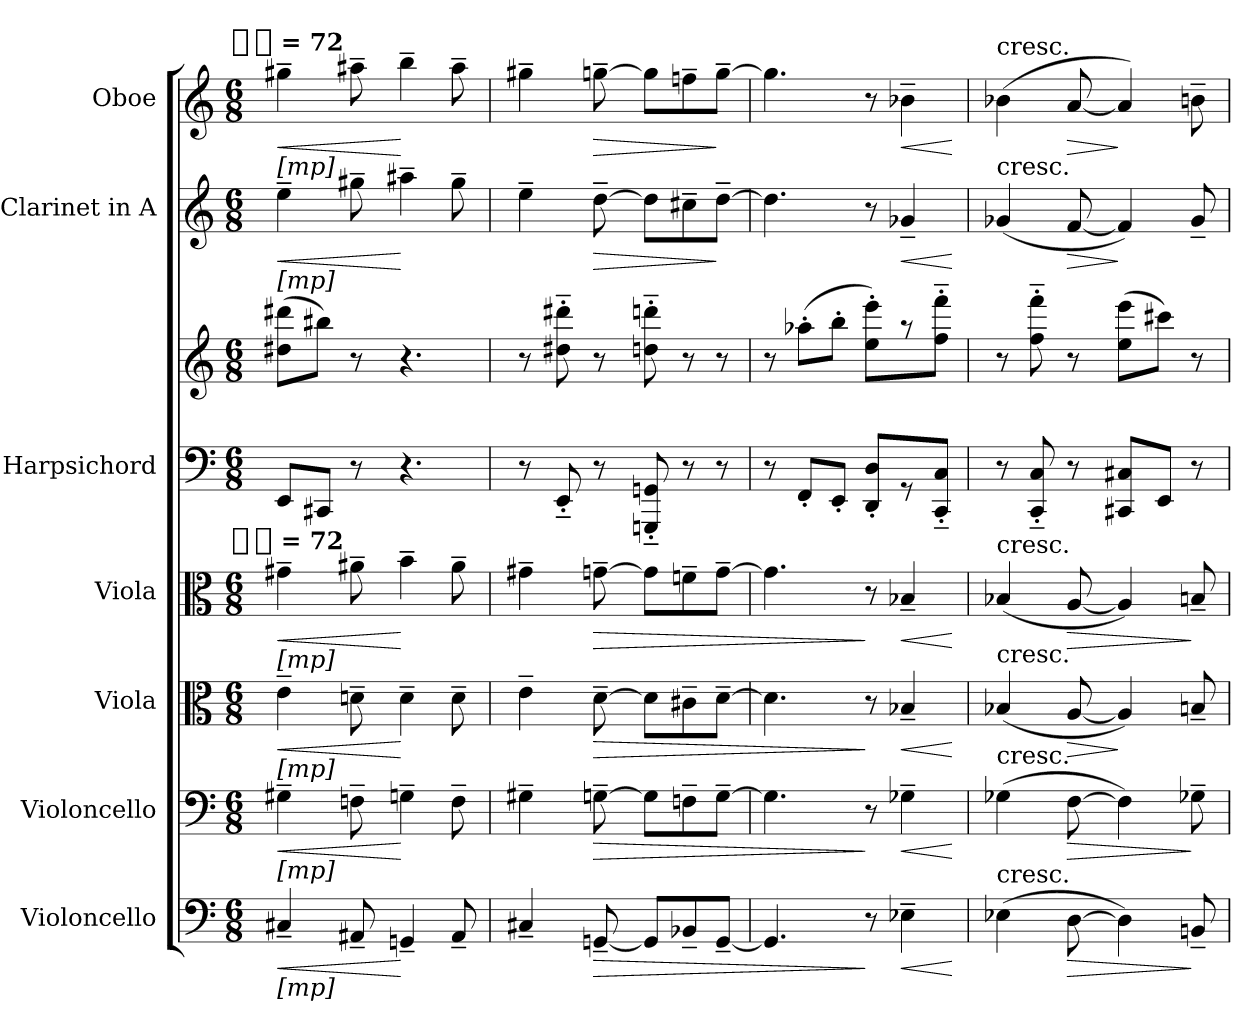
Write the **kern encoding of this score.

**kern	**dynam	**kern	**dynam	**kern	**dynam	**kern	**dynam	**kern	**kern	**kern	**dynam	**kern	**dynam
*part7	*part7	*part6	*part6	*part5	*part5	*part4	*part4	*part3	*part3	*part2	*part2	*part1	*part1
*staff8	*staff8	*staff7	*staff7	*staff6	*staff6	*staff5	*staff5	*staff4	*staff3	*staff2	*staff2	*staff1	*staff1
*I"Violoncello	*	*I"Violoncello	*	*I"Viola	*	*I"Viola	*	*I"Harpsichord	*	*I"Clarinet in A	*	*I"Oboe	*
*I'Vc.	*	*I'Vc.	*	*I'Vla.	*	*I'Vla.	*	*I'Hpsd.	*	*I'Cl.	*	*I'Ob.	*
*clefF4	*	*clefF4	*	*clefC3	*	*clefC3	*	*clefF4	*clefG2	*clefG2	*	*clefG2	*
*	*	*	*	*	*	*	*	*	*	*ITrd2c3	*	*	*
*k[]	*	*k[]	*	*k[]	*	*k[]	*	*k[]	*k[]	*k[f#c#g#]	*	*k[]	*
!!LO:TX:omd:t=[quarter-dot] = 72
*M6/8	*	*M6/8	*	*M6/8	*	*M6/8	*	*M6/8	*M6/8	*M6/8	*	*M6/8	*
*MM108	*	*MM108	*	*MM108	*	*MM108	*	*MM108	*MM108	*MM108	*	*MM108	*
=1	=1	=1	=1	=1	=1	=1	=1	=1	=1	=1	=1	=1	=1
!	!	!	!	!	!	!	!	!	!	!	!	!LO:TX:b:t=[mp]	!
!	!	!	!	!	!	!	!	!	!	!LO:TX:b:t=[mp]	!	!	!
!	!	!	!	!	!	!LO:TX:b:t=[mp]	!	!	!	!	!	!	!
!	!	!	!	!	!	!LO:TX:t=[quarter-dot] = 72	!	!	!	!	!	!	!
!	!	!	!	!LO:TX:b:t=[mp]	!	!	!	!	!	!	!	!	!
!	!	!LO:TX:b:t=[mp]	!	!	!	!	!	!	!	!	!	!	!
!LO:TX:b:t=[mp]	!	!	!	!	!	!	!	!	!	!	!	!	!
!	!LO:HP:b	!	!LO:HP:b	!	!LO:HP:b	!	!LO:HP:b	!	!	!	!LO:HP:b	!	!LO:HP:b
4C#X~	<	4G#X~	<	4e~	<	4g#X~	<	8EEL	(8dd#X 8ddd#XL	4cc#~	<	4gg#X~	<
.	.	.	.	.	.	.	.	8CC#XJ	8bb#XJ)	.	.	.	.
8AA#X~	.	8Fn~	.	8dn~	.	8a#X~	.	8r	8r	8ee#X~	.	8aa#X~	.
4GGn~	[	4Gn~	[	4d~	[	4b~	[	4.r	4.r	4ff##X~	[	4bb~	[
8AA#~	.	8F~	.	8d~	.	8a#~	.	.	.	8ee#~	.	8aa#~	.
=2	=2	=2	=2	=2	=2	=2	=2	=2	=2	=2	=2	=2	=2
4C#X~	.	4G#X~	.	4e~	.	4g#X~	.	8r	8r	4cc#~	.	4gg#X~	.
.	.	.	.	.	.	.	.	8EE'~	8dd#X'~ 8ddd#X'~	.	.	.	.
!	!LO:HP:b	!	!LO:HP:b	!	!LO:HP:b	!	!LO:HP:b	!	!	!	!LO:HP:b	!	!LO:HP:b
[8GGn~	>	[8Gn~	>	[8d~	>	[8gn~	>	8r	8r	[8b~	>	[8ggn~	>
8GGL]	.	8GL]	.	8dL]	.	8gL]	.	8GGGn'~ 8GGn'~	8ddn'~ 8dddn'~	8bL]	.	8ggL]	.
8BB-X~	.	8Fn~	.	8c#X~	.	8fn~	.	8r	8r	8a#X~	.	8ffn~	.
[8GG~J	.	[8G~J	.	[8d~J	.	[8g~J	.	8r	8r	[8b~J	]	[8gg~J	]
=3	=3	=3	=3	=3	=3	=3	=3	=3	=3	=3	=3	=3	=3
4.GG]	.	4.G]	.	4.d]	.	4.g]	.	8r	8r	4.b]	.	4.gg]	.
.	.	.	.	.	.	.	.	8FF'L	(8aa-X'L	.	.	.	.
.	.	.	.	.	.	.	.	8EE'J	8bb'J	.	.	.	.
8r	]	8r	]	8r	]	8r	]	8DD' 8D'L	8ee' 8eee'L)	8r	.	8r	.
!	!LO:HP:b	!	!LO:HP:b	!	!LO:HP:b	!	!LO:HP:b	!	!	!	!LO:HP:b	!	!LO:HP:b
4E-X~	<	4G-X~	<	4B-X~	<	4B-X~	<	8r	8r	4e-X~	<	4b-X~	<
.	.	.	.	.	.	.	.	8CC'~ 8C'~J	8ff'~ 8fff'~J	.	.	.	.
.	[	.	[	.	[	.	[	.	.	.	[	.	[
=4	=4	=4	=4	=4	=4	=4	=4	=4	=4	=4	=4	=4	=4
!	!	!	!	!	!	!	!	!	!	!	!	!LO:TX:t=cresc.	!
!	!	!	!	!	!	!	!	!	!	!LO:TX:t=cresc.	!	!	!
!	!	!	!	!	!	!LO:TX:t=cresc.	!	!	!	!	!	!	!
!	!	!	!	!LO:TX:t=cresc.	!	!	!	!	!	!	!	!	!
!	!	!LO:TX:t=cresc.	!	!	!	!	!	!	!	!	!	!	!
!LO:TX:t=cresc.	!	!	!	!	!	!	!	!	!	!	!	!	!
(4E-X	.	(4G-X	.	(4B-X	.	(4B-X	.	8r	8r	(4e-X	.	(4b-X	.
.	.	.	.	.	.	.	.	8CC'~ 8C'~	8ff'~ 8fff'~	.	.	.	.
!	!LO:HP:b	!	!LO:HP:b	!	!LO:HP:b	!	!LO:HP:b	!	!	!	!LO:HP:b	!	!LO:HP:b
[8D	>	[8F	>	[8A	>	[8A	>	8r	8r	[8d	>	[8a	>
4D])	.	4F])	.	4A])	]	4A])	.	8CC#X 8C#XL	(8ee 8eeeL	4d])	]	4a])	]
.	.	.	.	.	.	.	.	8EEJ	8ccc#XJ)	.	.	.	.
8BBn~	]	8G-X~	]	8Bn~	.	8Bn~	]	8r	8r	8e-~	.	8bn~	.
=	=	=	=	=	=	=	=	=	=	=	=	=	=
*-	*-	*-	*-	*-	*-	*-	*-	*-	*-	*-	*-	*-	*-
